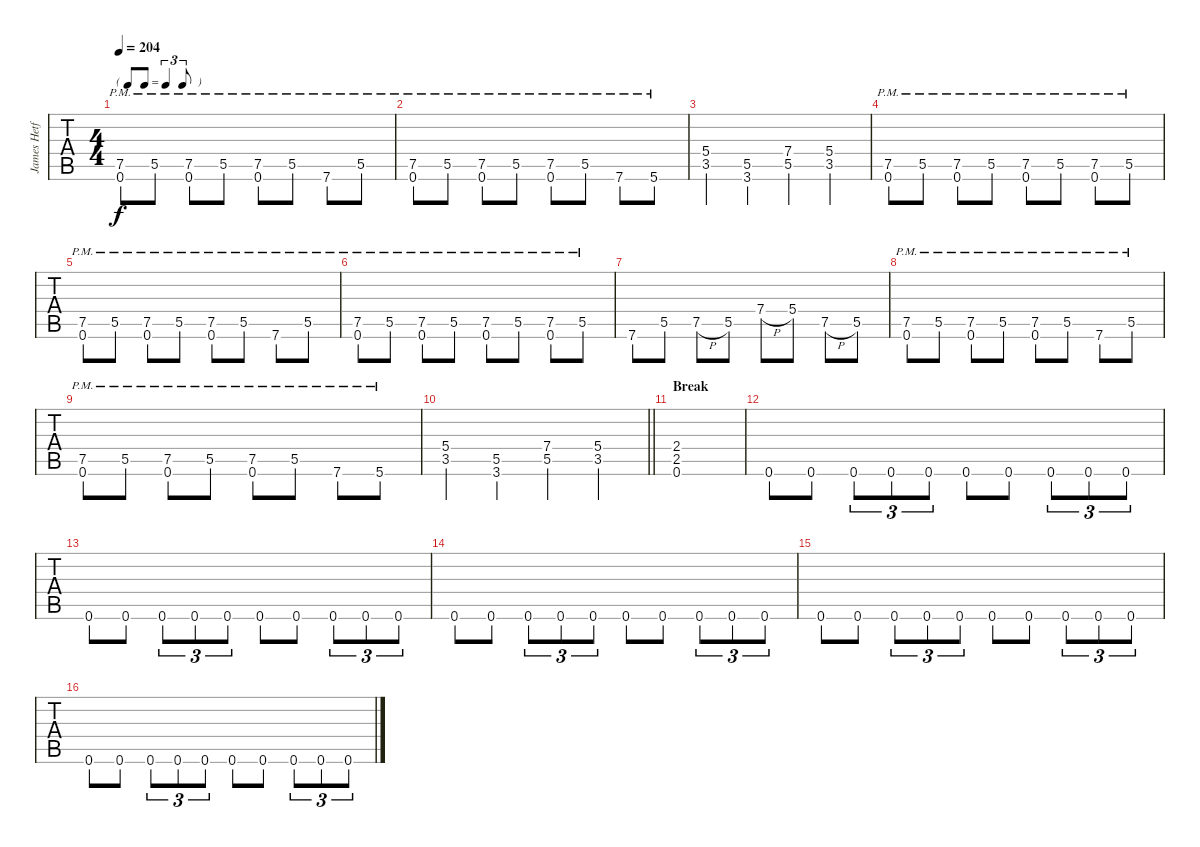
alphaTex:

\track ("James Hetfield " "James Hetf") {instrument distortionguitar}
\staff {tabs}
\tuning (E4 B3 G3 D3 A2 E2) {hide}
\ts (4 4)
\tf triplet8th
\tempo 204
\clef g2
\ks c
(7.5{pm} 0.6{pm}).8{dy f} 5.5{pm}.8 (7.5{pm} 0.6{pm}).8 5.5{pm}.8 (7.5{pm} 0.6{pm}).8 5.5{pm}.8 7.6{pm}.8 5.5{pm}.8 |
(7.5{pm} 0.6{pm}).8 5.5{pm}.8 (7.5{pm} 0.6{pm}).8 5.5{pm}.8 (7.5{pm} 0.6{pm}).8 5.5{pm}.8 7.6{pm}.8 5.6{pm}.8 |
(5.4 3.5).4 (5.5 3.6).4 (7.4 5.5).4 (5.4 3.5).4 |
(7.5{pm} 0.6{pm}).8 5.5{pm}.8 (7.5{pm} 0.6{pm}).8 5.5{pm}.8 (7.5{pm} 0.6{pm}).8 5.5{pm}.8 (7.5{pm} 0.6{pm}).8 5.5{pm}.8 |
(7.5{pm} 0.6{pm}).8 5.5{pm}.8 (7.5{pm} 0.6{pm}).8 5.5{pm}.8 (7.5{pm} 0.6{pm}).8 5.5{pm}.8 7.6{pm}.8 5.5{pm}.8 |
(7.5{pm} 0.6{pm}).8 5.5{pm}.8 (7.5{pm} 0.6{pm}).8 5.5{pm}.8 (7.5{pm} 0.6{pm}).8 5.5{pm}.8 (7.5{pm} 0.6{pm}).8 5.5{pm}.8 |
7.6.8 5.5.8 7.5{h}.8 5.5.8 7.4{h}.8 5.4.8 7.5{h}.8 5.5.8 |
(7.5{pm} 0.6{pm}).8 5.5{pm}.8 (7.5{pm} 0.6{pm}).8 5.5{pm}.8 (7.5{pm} 0.6{pm}).8 5.5{pm}.8 7.6{pm}.8 5.5{pm}.8 |
(7.5{pm} 0.6{pm}).8 5.5{pm}.8 (7.5{pm} 0.6{pm}).8 5.5{pm}.8 (7.5{pm} 0.6{pm}).8 5.5{pm}.8 7.6{pm}.8 5.6{pm}.8 |
\barLineRight lightlight
(5.4 3.5).4 (5.5 3.6).4 (7.4 5.5).4 (5.4 3.5).4 |
\section ("" "Break")
(2.4 2.5 0.6).1 |
0.6.8 0.6.8 0.6.8{tu (3 2)} 0.6.8{tu (3 2)} 0.6.8{tu (3 2)} 0.6.8 0.6.8 0.6.8{tu (3 2)} 0.6.8{tu (3 2)} 0.6.8{tu (3 2)} |
0.6.8 0.6.8 0.6.8{tu (3 2)} 0.6.8{tu (3 2)} 0.6.8{tu (3 2)} 0.6.8 0.6.8 0.6.8{tu (3 2)} 0.6.8{tu (3 2)} 0.6.8{tu (3 2)} |
0.6.8 0.6.8 0.6.8{tu (3 2)} 0.6.8{tu (3 2)} 0.6.8{tu (3 2)} 0.6.8 0.6.8 0.6.8{tu (3 2)} 0.6.8{tu (3 2)} 0.6.8{tu (3 2)} |
0.6.8 0.6.8 0.6.8{tu (3 2)} 0.6.8{tu (3 2)} 0.6.8{tu (3 2)} 0.6.8 0.6.8 0.6.8{tu (3 2)} 0.6.8{tu (3 2)} 0.6.8{tu (3 2)} |
0.6.8 0.6.8 0.6.8{tu (3 2)} 0.6.8{tu (3 2)} 0.6.8{tu (3 2)} 0.6.8 0.6.8 0.6.8{tu (3 2)} 0.6.8{tu (3 2)} 0.6.8{tu (3 2)}
